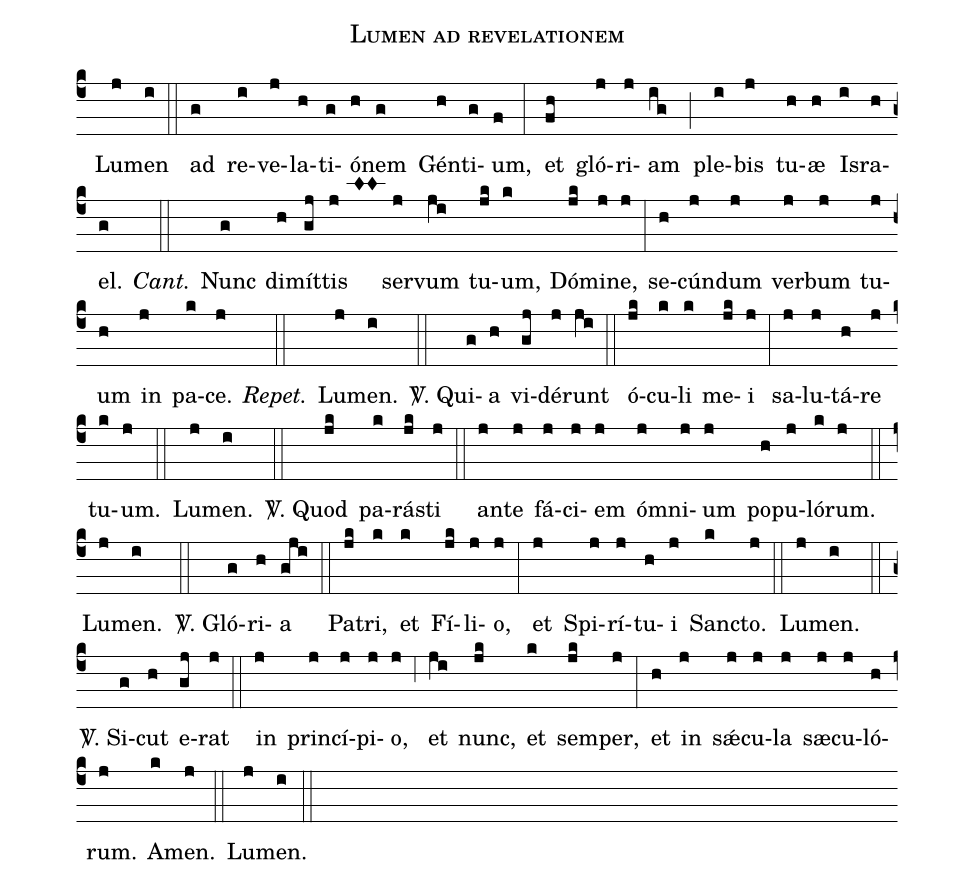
name:Lumen ad revelationem;
mode:VIII;
%%
(c4) () Lu(j)men(i) (::) ad(g) re(i)ve(j)la(h)ti(g)ó(h)nem(g) Gén(h)ti(g)um,(f) (:) et(fh) gló(j)ri(j)am(ig) (;) ple(i)bis(j) tu(h)æ(h) Is(i)ra(h)el.(g) <i>Cant.</i>(::) Nunc(g) di(h)mít(gj)tis(j) (LL) ser(j)vum(ji) tu(jk)um,(k) Dó(jk)mi(j)ne,(j) (:) se(h)cún(j)dum(j) ver(j)bum(j) tu(j)um(h) in(j) pa(k)ce.(j) <i>Repet.</i>(::) Lu(j)men.(i) (::) <sp>V/</sp>. Qui(g)a(h) vi(gj)dé(j)runt(ji) (::) ó(jk)cu(k)li(k) me(jk)i(j) (:) sa(j)lu(j)tá(h)re(j) tu(k)um.(j) (::) Lu(j)men.(i) (::) <sp>V/</sp>. Quod(jk) pa(k)rá(jk)sti(j) (::) an(j)te(j) fá(j)ci(j)em(j) óm(j)ni(j)um(j) po(h)pu(j)ló(k)rum.(j) (::) Lu(j)men.(i) (::) <sp>V/</sp>. Gló(g)ri(h)a(gji) (::) Pa(jk)tri,(k) et(k) Fí(jk)li(j)o,(j) (:) et(j) Spi(j)rí(j)tu(h)i(j) San(k)cto.(j) (::) Lu(j)men.(i) (::) <sp>V/</sp>. Si(g)cut(h) e(gj)rat(j) (::) in(j) prin(j)cí(j)pi(j)o,(j) (,6) et(ji) nunc,(jk) et(k) sem(jk)per,(j) (:) et(h) in(j) s{<sp>'ae</sp>}(j)cu(j)la(j) sæ(j)cu(j)ló(h)rum.(j) A(k)men.(j) (::) Lu(j)men.(i) (::)
